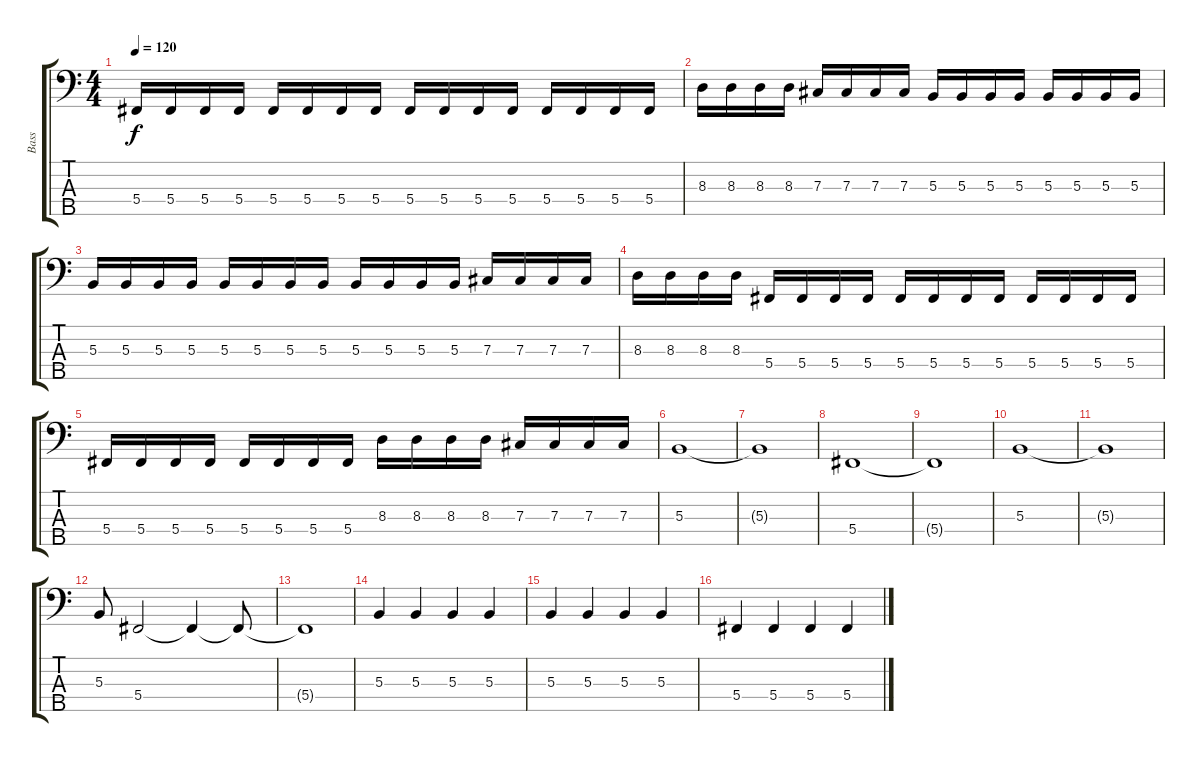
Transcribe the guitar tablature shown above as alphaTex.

\track ("Bass" "Bass") {instrument electricbasspick}
\staff {score tabs}
\tuning (E2 B1 Gb1 Db1 Ab0) {hide}
\ts (4 4)
\tempo 120
\clef f4
\ks c
5.4.16{dy f} 5.4.16 5.4.16 5.4.16 5.4.16 5.4.16 5.4.16 5.4.16 5.4.16 5.4.16 5.4.16 5.4.16 5.4.16 5.4.16 5.4.16 5.4.16 |
8.3.16 8.3.16 8.3.16 8.3.16 7.3.16 7.3.16 7.3.16 7.3.16 5.3.16 5.3.16 5.3.16 5.3.16 5.3.16 5.3.16 5.3.16 5.3.16 |
5.3.16 5.3.16 5.3.16 5.3.16 5.3.16 5.3.16 5.3.16 5.3.16 5.3.16 5.3.16 5.3.16 5.3.16 7.3.16 7.3.16 7.3.16 7.3.16 |
8.3.16 8.3.16 8.3.16 8.3.16 5.4.16 5.4.16 5.4.16 5.4.16 5.4.16 5.4.16 5.4.16 5.4.16 5.4.16 5.4.16 5.4.16 5.4.16 |
5.4.16 5.4.16 5.4.16 5.4.16 5.4.16 5.4.16 5.4.16 5.4.16 8.3.16 8.3.16 8.3.16 8.3.16 7.3.16 7.3.16 7.3.16 7.3.16 |
5.3.1 |
5.3{t}.1 |
5.4.1 |
5.4{t}.1 |
5.3.1 |
5.3{t}.1 |
5.3.8 5.4.2 5.4{t}.4 5.4{t}.8 |
5.4{t}.1 |
5.3.4 5.3.4 5.3.4 5.3.4 |
5.3.4 5.3.4 5.3.4 5.3.4 |
5.4.4 5.4.4 5.4.4 5.4.4
